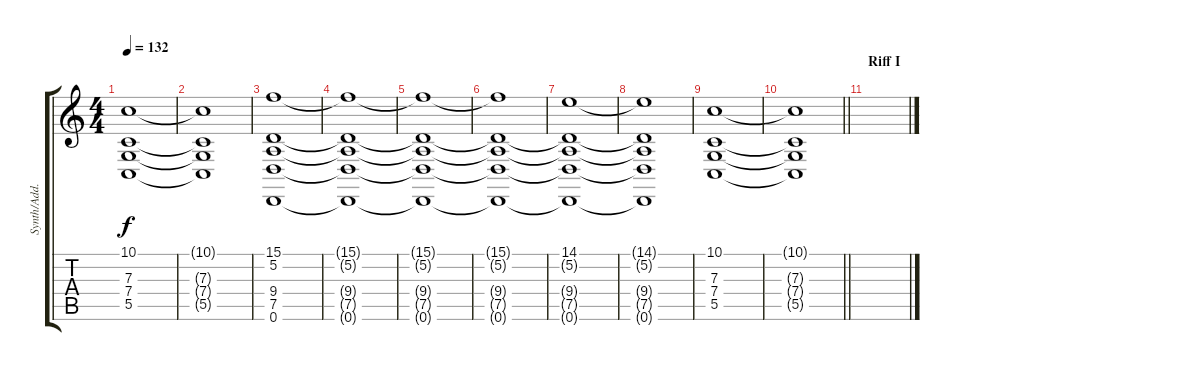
\track ("Synth/Add. Guitar" "Synth/Add.") {instrument pad2warm}
\staff {score tabs}
\tuning (D4 A3 F3 C3 G2 D2) {hide}
\ts (4 4)
\tempo 132
\clef g2
\ks c
(10.1 7.3 7.4 5.5).1{dy f} |
(10.1{t} 7.3{t} 7.4{t} 5.5{t}).1 |
(15.1 5.2 9.4 7.5 0.6).1 |
(15.1{t} 5.2{t} 9.4{t} 7.5{t} 0.6{t}).1 |
(15.1{t} 5.2{t} 9.4{t} 7.5{t} 0.6{t}).1 |
(15.1{t} 5.2{t} 9.4{t} 7.5{t} 0.6{t}).1 |
(14.1 5.2{t} 9.4{t} 7.5{t} 0.6{t}).1 |
(14.1{t} 5.2{t} 9.4{t} 7.5{t} 0.6{t}).1 |
(10.1 7.3 7.4 5.5).1 |
\barLineRight lightlight
(10.1{t} 7.3{t} 7.4{t} 5.5{t}).1 |
\section ("" "Riff I")
